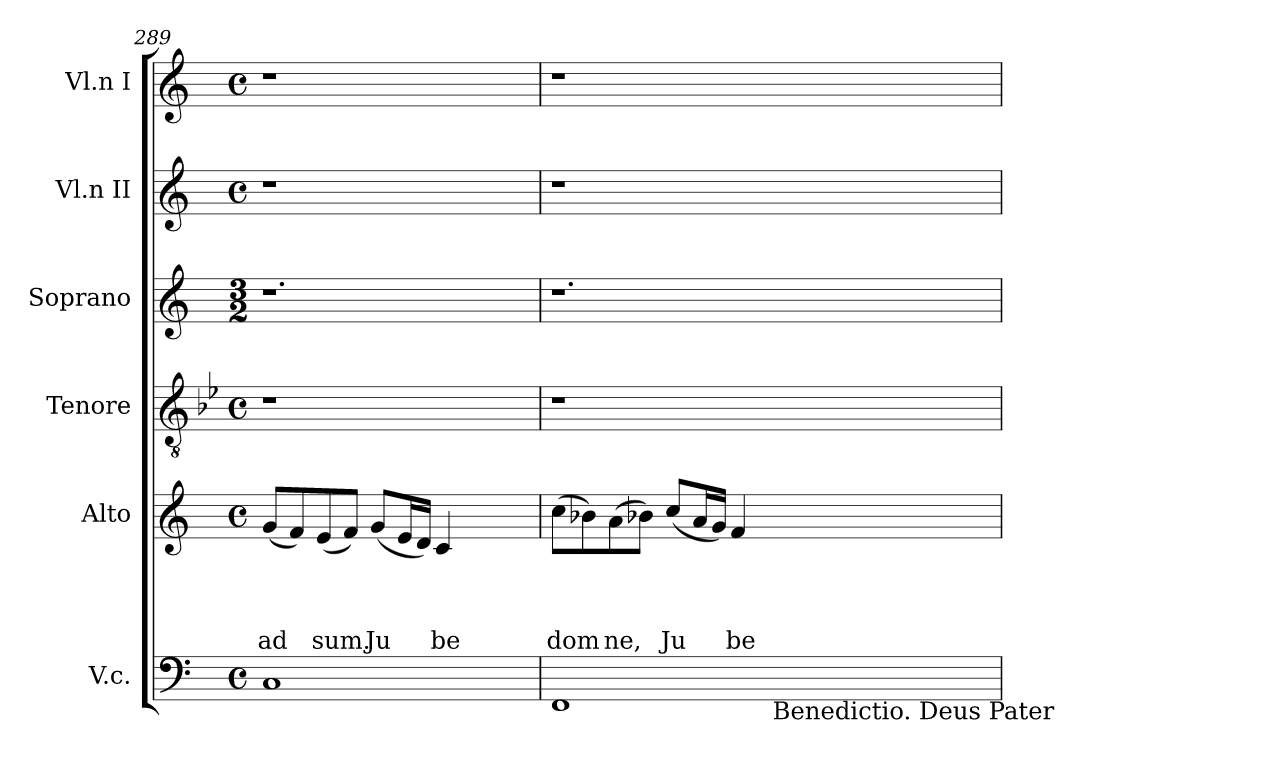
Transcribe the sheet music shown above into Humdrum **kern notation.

**kern	**kern	**text	**text	**text	**text	**kern	**kern	**kern	**kern
*part6	*part5	*part5	*part5	*part5	*part5	*part4	*part3	*part2	*part1
*staff6	*staff5	*staff5	*staff5	*staff5	*staff5	*staff4	*staff3	*staff2	*staff1
*I"V.c.	*I"Alto	*	*	*	*	*I"Tenore	*I"Soprano	*I"Vl.n II	*I"Vl.n I
*I'V.c.	*I'Alto	*	*	*	*	*I'Tenore	*I'Soprano	*I'Vl.n II	*I'Vl.n I
!!LO:LB:g=z
*clefF4	*clefG2	*	*	*	*	*clefGv2	*clefG2	*clefG2	*clefG2
*k[]	*k[]	*	*	*	*	*k[b-e-]	*k[]	*k[]	*k[]
*C:	*C:	*	*	*	*	*B-:	*C:	*C:	*C:
*M4/4	*M4/4	*	*	*	*	*M4/4	*M3/2	*M4/4	*M4/4
*met(c)	*met(c)	*	*	*	*	*met(c)	*	*met(c)	*met(c)
=289	=289	=289	=289	=289	=289	=289	=289	=289	=289
!	!	!	!	!	!LO:LY:b	!	!	!	!
1C	(<8g/L	.	.	.	ad	1r	1.r	1r	1r
.	8f/)	.	.	.	.	.	.	.	.
!	!	!	!	!	!LO:LY:b	!	!	!	!
.	(<8e/	.	.	.	sum.	.	.	.	.
.	8f/J)	.	.	.	.	.	.	.	.
!	!	!	!	!	!LO:LY:b	!	!	!	!
.	(<8g/L	.	.	.	Ju	.	.	.	.
.	16e/L	.	.	.	.	.	.	.	.
.	16d/JJ)	.	.	.	.	.	.	.	.
!	!	!	!	!	!LO:LY:b	!	!	!	!
.	4c/	.	.	.	be	.	.	.	.
2ryy	2ryy	.	.	.	.	2ryy	.	2ryy	2ryy
=290	=290	=290	=290	=290	=290	=290	=290	=290	=290
!	!	!	!	!	!LO:LY:b	!	!	!	!
1FF	(>8cc\L	.	.	.	dom	1r	1.r	1r	1r
.	8b-X\)	.	.	.	.	.	.	.	.
!	!	!	!	!	!LO:LY:b	!	!	!	!
.	(>8a\	.	.	.	ne,	.	.	.	.
.	8b-X\J)	.	.	.	.	.	.	.	.
!	!	!	!	!	!LO:LY:b	!	!	!	!
.	(<8cc/L	.	.	.	Ju	.	.	.	.
.	16a/L	.	.	.	.	.	.	.	.
.	16g/JJ)	.	.	.	.	.	.	.	.
!	!	!	!	!	!LO:LY:b	!	!	!	!
.	4f/	.	.	.	be	.	.	.	.
!LO:TX:b:t=Benedictio. Deus Pater	!	!	!	!	!	!	!	!	!
2ryy	2ryy	.	.	.	.	2ryy	.	2ryy	2ryy
=	=	=	=	=	=	=	=	=	=
*-	*-	*-	*-	*-	*-	*-	*-	*-	*-
